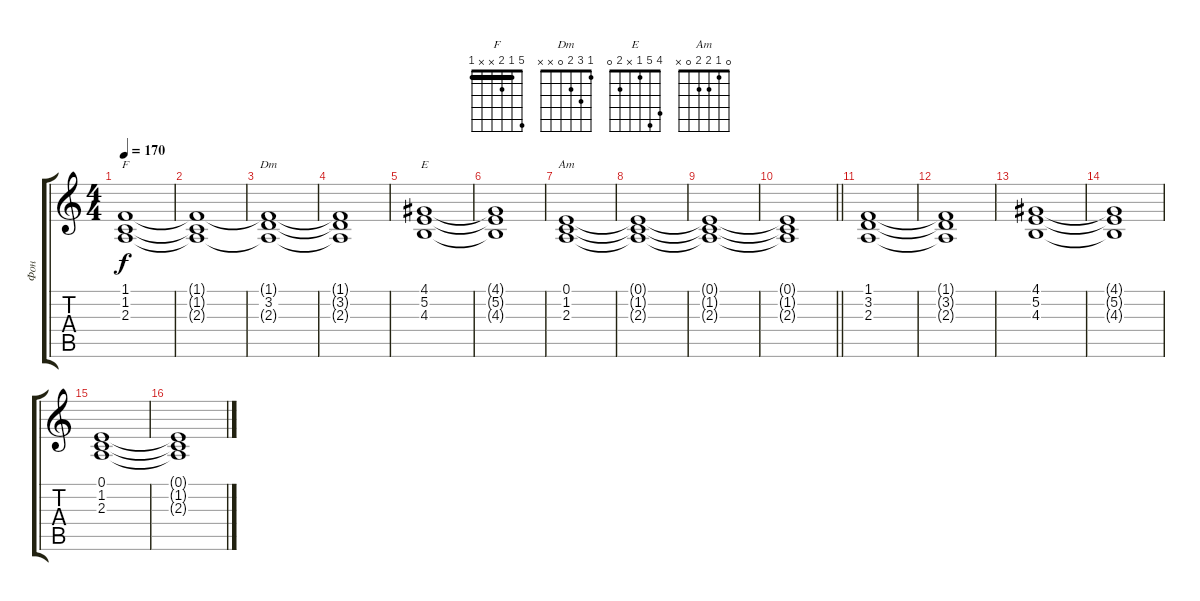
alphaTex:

\track ("Фон" "Фон") {instrument pad2warm}
\staff {score tabs}
\tuning (E4 B3 G3 D3 A2 E2) {hide}
\chord ("F" 5 1 2 x x 1) {barre 1}
\chord ("Dm" 1 3 2 0 x x)
\chord ("E" 4 5 1 x 2 0)
\chord ("Am" 0 1 2 2 0 x)
\ts (4 4)
\tempo 170
\clef g2
\ks c
(1.1 1.2{t} 2.3).1{ch "F" dy f} |
(1.1{t} 1.2{t} 2.3{t}).1 |
(1.1{t} 3.2 2.3{t}).1{ch "Dm"} |
(1.1{t} 3.2{t} 2.3{t}).1 |
(4.1 5.2 4.3).1{ch "E"} |
(4.1{t} 5.2{t} 4.3{t}).1 |
(0.1 1.2 2.3).1{ch "Am"} |
(0.1{t} 1.2{t} 2.3{t}).1 |
(0.1{t} 1.2{t} 2.3{t}).1 |
\barLineRight lightlight
(0.1{t} 1.2{t} 2.3{t}).1 |
(1.1 3.2 2.3).1 |
(1.1{t} 3.2{t} 2.3{t}).1 |
(4.1 5.2 4.3).1 |
(4.1{t} 5.2{t} 4.3{t}).1 |
(0.1 1.2 2.3).1 |
(0.1{t} 1.2{t} 2.3{t}).1
